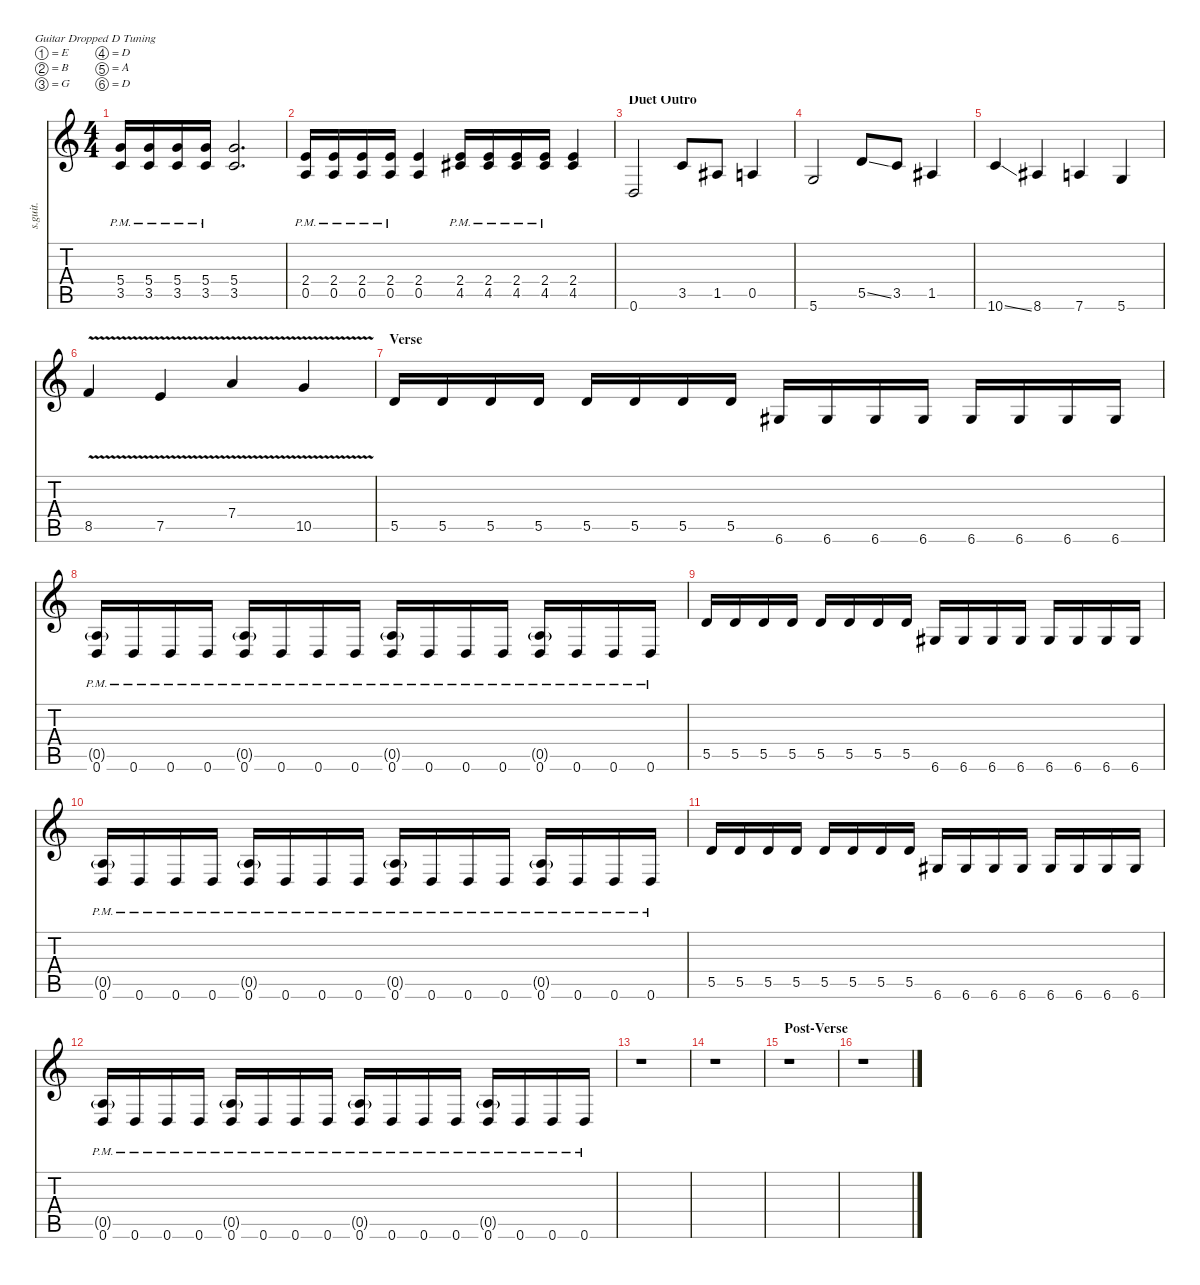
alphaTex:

\defaultSystemsLayout 4
\hideDynamics
\bracketExtendMode nobrackets
\track ("Harmonies/Fills II" "s.guit.") {instrument distortionguitar}
\staff {score tabs}
\tuning (E4 B3 G3 D3 A2 D2)
\ts (4 4)
\tempo (125 hide)
\clef g2
\ks c
(5.4{pm} 3.5{pm}).16{lyrics (0 "") lyrics (1 "") lyrics (2 "") lyrics (3 "") lyrics (4 "") dy f} (5.4{pm} 3.5{pm}).16{lyrics (0 "") lyrics (1 "") lyrics (2 "") lyrics (3 "") lyrics (4 "")} (5.4{pm} 3.5{pm}).16{lyrics (0 "") lyrics (1 "") lyrics (2 "") lyrics (3 "") lyrics (4 "")} (5.4{pm} 3.5{pm}).16{lyrics (0 "") lyrics (1 "") lyrics (2 "") lyrics (3 "") lyrics (4 "")} (5.4 3.5).2{d lyrics (0 "") lyrics (1 "") lyrics (2 "") lyrics (3 "") lyrics (4 "")} |
(2.4{pm} 0.5{pm}).16{lyrics (0 "") lyrics (1 "") lyrics (2 "") lyrics (3 "") lyrics (4 "")} (2.4{pm} 0.5{pm}).16{lyrics (0 "") lyrics (1 "") lyrics (2 "") lyrics (3 "") lyrics (4 "")} (2.4{pm} 0.5{pm}).16{lyrics (0 "") lyrics (1 "") lyrics (2 "") lyrics (3 "") lyrics (4 "")} (2.4{pm} 0.5{pm}).16{lyrics (0 "") lyrics (1 "") lyrics (2 "") lyrics (3 "") lyrics (4 "")} (2.4 0.5).4{lyrics (0 "") lyrics (1 "") lyrics (2 "") lyrics (3 "") lyrics (4 "")} (2.4{pm} 4.5{pm acc #}).16{lyrics (0 "") lyrics (1 "") lyrics (2 "") lyrics (3 "") lyrics (4 "")} (2.4{pm} 4.5{pm acc #}).16{lyrics (0 "") lyrics (1 "") lyrics (2 "") lyrics (3 "") lyrics (4 "")} (2.4{pm} 4.5{pm acc #}).16{lyrics (0 "") lyrics (1 "") lyrics (2 "") lyrics (3 "") lyrics (4 "")} (2.4{pm} 4.5{pm acc #}).16{lyrics (0 "") lyrics (1 "") lyrics (2 "") lyrics (3 "") lyrics (4 "")} (2.4 4.5{acc #}).4{lyrics (0 "") lyrics (1 "") lyrics (2 "") lyrics (3 "") lyrics (4 "")} |
\section ("" "Duet Outro")
0.6.2{lyrics (0 "") lyrics (1 "") lyrics (2 "") lyrics (3 "") lyrics (4 "")} 3.5.8{lyrics (0 "") lyrics (1 "") lyrics (2 "") lyrics (3 "") lyrics (4 "")} 1.5{acc #}.8{lyrics (0 "") lyrics (1 "") lyrics (2 "") lyrics (3 "") lyrics (4 "")} 0.5.4{lyrics (0 "") lyrics (1 "") lyrics (2 "") lyrics (3 "") lyrics (4 "")} |
5.6.2{lyrics (0 "") lyrics (1 "") lyrics (2 "") lyrics (3 "") lyrics (4 "")} 5.5{ss}.8{lyrics (0 "") lyrics (1 "") lyrics (2 "") lyrics (3 "") lyrics (4 "")} 3.5.8{lyrics (0 "") lyrics (1 "") lyrics (2 "") lyrics (3 "") lyrics (4 "")} 1.5{acc #}.4{lyrics (0 "") lyrics (1 "") lyrics (2 "") lyrics (3 "") lyrics (4 "")} |
10.6{ss}.4{lyrics (0 "") lyrics (1 "") lyrics (2 "") lyrics (3 "") lyrics (4 "")} 8.6{acc #}.4{lyrics (0 "") lyrics (1 "") lyrics (2 "") lyrics (3 "") lyrics (4 "")} 7.6.4{lyrics (0 "") lyrics (1 "") lyrics (2 "") lyrics (3 "") lyrics (4 "")} 5.6.4{lyrics (0 "") lyrics (1 "") lyrics (2 "") lyrics (3 "") lyrics (4 "")} |
8.5{v}.4{lyrics (0 "") lyrics (1 "") lyrics (2 "") lyrics (3 "") lyrics (4 "")} 7.5{v}.4{lyrics (0 "") lyrics (1 "") lyrics (2 "") lyrics (3 "") lyrics (4 "")} 7.4{v}.4{lyrics (0 "") lyrics (1 "") lyrics (2 "") lyrics (3 "") lyrics (4 "")} 10.5{v}.4{lyrics (0 "") lyrics (1 "") lyrics (2 "") lyrics (3 "") lyrics (4 "")} |
\section ("" "Verse")
5.5.16{lyrics (0 "") lyrics (1 "") lyrics (2 "") lyrics (3 "") lyrics (4 "")} 5.5.16{lyrics (0 "") lyrics (1 "") lyrics (2 "") lyrics (3 "") lyrics (4 "")} 5.5.16{lyrics (0 "") lyrics (1 "") lyrics (2 "") lyrics (3 "") lyrics (4 "")} 5.5.16{lyrics (0 "") lyrics (1 "") lyrics (2 "") lyrics (3 "") lyrics (4 "")} 5.5.16{lyrics (0 "") lyrics (1 "") lyrics (2 "") lyrics (3 "") lyrics (4 "")} 5.5.16{lyrics (0 "") lyrics (1 "") lyrics (2 "") lyrics (3 "") lyrics (4 "")} 5.5.16{lyrics (0 "") lyrics (1 "") lyrics (2 "") lyrics (3 "") lyrics (4 "")} 5.5.16{lyrics (0 "") lyrics (1 "") lyrics (2 "") lyrics (3 "") lyrics (4 "")} 6.6{acc #}.16{lyrics (0 "") lyrics (1 "") lyrics (2 "") lyrics (3 "") lyrics (4 "")} 6.6{acc #}.16{lyrics (0 "") lyrics (1 "") lyrics (2 "") lyrics (3 "") lyrics (4 "")} 6.6{acc #}.16{lyrics (0 "") lyrics (1 "") lyrics (2 "") lyrics (3 "") lyrics (4 "")} 6.6{acc #}.16{lyrics (0 "") lyrics (1 "") lyrics (2 "") lyrics (3 "") lyrics (4 "")} 6.6{acc #}.16{lyrics (0 "") lyrics (1 "") lyrics (2 "") lyrics (3 "") lyrics (4 "")} 6.6{acc #}.16{lyrics (0 "") lyrics (1 "") lyrics (2 "") lyrics (3 "") lyrics (4 "")} 6.6{acc #}.16{lyrics (0 "") lyrics (1 "") lyrics (2 "") lyrics (3 "") lyrics (4 "")} 6.6{acc #}.16{lyrics (0 "") lyrics (1 "") lyrics (2 "") lyrics (3 "") lyrics (4 "")} |
(0.5{g pm} 0.6{pm}).16{lyrics (0 "") lyrics (1 "") lyrics (2 "") lyrics (3 "") lyrics (4 "")} 0.6{pm}.16{lyrics (0 "") lyrics (1 "") lyrics (2 "") lyrics (3 "") lyrics (4 "")} 0.6{pm}.16{lyrics (0 "") lyrics (1 "") lyrics (2 "") lyrics (3 "") lyrics (4 "")} 0.6{pm}.16{lyrics (0 "") lyrics (1 "") lyrics (2 "") lyrics (3 "") lyrics (4 "")} (0.5{g pm} 0.6{pm}).16{lyrics (0 "") lyrics (1 "") lyrics (2 "") lyrics (3 "") lyrics (4 "")} 0.6{pm}.16{lyrics (0 "") lyrics (1 "") lyrics (2 "") lyrics (3 "") lyrics (4 "")} 0.6{pm}.16{lyrics (0 "") lyrics (1 "") lyrics (2 "") lyrics (3 "") lyrics (4 "")} 0.6{pm}.16{lyrics (0 "") lyrics (1 "") lyrics (2 "") lyrics (3 "") lyrics (4 "")} (0.5{g pm} 0.6{pm}).16{lyrics (0 "") lyrics (1 "") lyrics (2 "") lyrics (3 "") lyrics (4 "")} 0.6{pm}.16{lyrics (0 "") lyrics (1 "") lyrics (2 "") lyrics (3 "") lyrics (4 "")} 0.6{pm}.16{lyrics (0 "") lyrics (1 "") lyrics (2 "") lyrics (3 "") lyrics (4 "")} 0.6{pm}.16{lyrics (0 "") lyrics (1 "") lyrics (2 "") lyrics (3 "") lyrics (4 "")} (0.5{g pm} 0.6{pm}).16{lyrics (0 "") lyrics (1 "") lyrics (2 "") lyrics (3 "") lyrics (4 "")} 0.6{pm}.16{lyrics (0 "") lyrics (1 "") lyrics (2 "") lyrics (3 "") lyrics (4 "")} 0.6{pm}.16{lyrics (0 "") lyrics (1 "") lyrics (2 "") lyrics (3 "") lyrics (4 "")} 0.6{pm}.16{lyrics (0 "") lyrics (1 "") lyrics (2 "") lyrics (3 "") lyrics (4 "")} |
5.5.16{lyrics (0 "") lyrics (1 "") lyrics (2 "") lyrics (3 "") lyrics (4 "")} 5.5.16{lyrics (0 "") lyrics (1 "") lyrics (2 "") lyrics (3 "") lyrics (4 "")} 5.5.16{lyrics (0 "") lyrics (1 "") lyrics (2 "") lyrics (3 "") lyrics (4 "")} 5.5.16{lyrics (0 "") lyrics (1 "") lyrics (2 "") lyrics (3 "") lyrics (4 "")} 5.5.16{lyrics (0 "") lyrics (1 "") lyrics (2 "") lyrics (3 "") lyrics (4 "")} 5.5.16{lyrics (0 "") lyrics (1 "") lyrics (2 "") lyrics (3 "") lyrics (4 "")} 5.5.16{lyrics (0 "") lyrics (1 "") lyrics (2 "") lyrics (3 "") lyrics (4 "")} 5.5.16{lyrics (0 "") lyrics (1 "") lyrics (2 "") lyrics (3 "") lyrics (4 "")} 6.6{acc #}.16{lyrics (0 "") lyrics (1 "") lyrics (2 "") lyrics (3 "") lyrics (4 "")} 6.6{acc #}.16{lyrics (0 "") lyrics (1 "") lyrics (2 "") lyrics (3 "") lyrics (4 "")} 6.6{acc #}.16{lyrics (0 "") lyrics (1 "") lyrics (2 "") lyrics (3 "") lyrics (4 "")} 6.6{acc #}.16{lyrics (0 "") lyrics (1 "") lyrics (2 "") lyrics (3 "") lyrics (4 "")} 6.6{acc #}.16{lyrics (0 "") lyrics (1 "") lyrics (2 "") lyrics (3 "") lyrics (4 "")} 6.6{acc #}.16{lyrics (0 "") lyrics (1 "") lyrics (2 "") lyrics (3 "") lyrics (4 "")} 6.6{acc #}.16{lyrics (0 "") lyrics (1 "") lyrics (2 "") lyrics (3 "") lyrics (4 "")} 6.6{acc #}.16{lyrics (0 "") lyrics (1 "") lyrics (2 "") lyrics (3 "") lyrics (4 "")} |
(0.5{g pm} 0.6{pm}).16{lyrics (0 "") lyrics (1 "") lyrics (2 "") lyrics (3 "") lyrics (4 "")} 0.6{pm}.16{lyrics (0 "") lyrics (1 "") lyrics (2 "") lyrics (3 "") lyrics (4 "")} 0.6{pm}.16{lyrics (0 "") lyrics (1 "") lyrics (2 "") lyrics (3 "") lyrics (4 "")} 0.6{pm}.16{lyrics (0 "") lyrics (1 "") lyrics (2 "") lyrics (3 "") lyrics (4 "")} (0.5{g pm} 0.6{pm}).16{lyrics (0 "") lyrics (1 "") lyrics (2 "") lyrics (3 "") lyrics (4 "")} 0.6{pm}.16{lyrics (0 "") lyrics (1 "") lyrics (2 "") lyrics (3 "") lyrics (4 "")} 0.6{pm}.16{lyrics (0 "") lyrics (1 "") lyrics (2 "") lyrics (3 "") lyrics (4 "")} 0.6{pm}.16{lyrics (0 "") lyrics (1 "") lyrics (2 "") lyrics (3 "") lyrics (4 "")} (0.5{g pm} 0.6{pm}).16{lyrics (0 "") lyrics (1 "") lyrics (2 "") lyrics (3 "") lyrics (4 "")} 0.6{pm}.16{lyrics (0 "") lyrics (1 "") lyrics (2 "") lyrics (3 "") lyrics (4 "")} 0.6{pm}.16{lyrics (0 "") lyrics (1 "") lyrics (2 "") lyrics (3 "") lyrics (4 "")} 0.6{pm}.16{lyrics (0 "") lyrics (1 "") lyrics (2 "") lyrics (3 "") lyrics (4 "")} (0.5{g pm} 0.6{pm}).16{lyrics (0 "") lyrics (1 "") lyrics (2 "") lyrics (3 "") lyrics (4 "")} 0.6{pm}.16{lyrics (0 "") lyrics (1 "") lyrics (2 "") lyrics (3 "") lyrics (4 "")} 0.6{pm}.16{lyrics (0 "") lyrics (1 "") lyrics (2 "") lyrics (3 "") lyrics (4 "")} 0.6{pm}.16{lyrics (0 "") lyrics (1 "") lyrics (2 "") lyrics (3 "") lyrics (4 "")} |
5.5.16{lyrics (0 "") lyrics (1 "") lyrics (2 "") lyrics (3 "") lyrics (4 "")} 5.5.16{lyrics (0 "") lyrics (1 "") lyrics (2 "") lyrics (3 "") lyrics (4 "")} 5.5.16{lyrics (0 "") lyrics (1 "") lyrics (2 "") lyrics (3 "") lyrics (4 "")} 5.5.16{lyrics (0 "") lyrics (1 "") lyrics (2 "") lyrics (3 "") lyrics (4 "")} 5.5.16{lyrics (0 "") lyrics (1 "") lyrics (2 "") lyrics (3 "") lyrics (4 "")} 5.5.16{lyrics (0 "") lyrics (1 "") lyrics (2 "") lyrics (3 "") lyrics (4 "")} 5.5.16{lyrics (0 "") lyrics (1 "") lyrics (2 "") lyrics (3 "") lyrics (4 "")} 5.5.16{lyrics (0 "") lyrics (1 "") lyrics (2 "") lyrics (3 "") lyrics (4 "")} 6.6{acc #}.16{lyrics (0 "") lyrics (1 "") lyrics (2 "") lyrics (3 "") lyrics (4 "")} 6.6{acc #}.16{lyrics (0 "") lyrics (1 "") lyrics (2 "") lyrics (3 "") lyrics (4 "")} 6.6{acc #}.16{lyrics (0 "") lyrics (1 "") lyrics (2 "") lyrics (3 "") lyrics (4 "")} 6.6{acc #}.16{lyrics (0 "") lyrics (1 "") lyrics (2 "") lyrics (3 "") lyrics (4 "")} 6.6{acc #}.16{lyrics (0 "") lyrics (1 "") lyrics (2 "") lyrics (3 "") lyrics (4 "")} 6.6{acc #}.16{lyrics (0 "") lyrics (1 "") lyrics (2 "") lyrics (3 "") lyrics (4 "")} 6.6{acc #}.16{lyrics (0 "") lyrics (1 "") lyrics (2 "") lyrics (3 "") lyrics (4 "")} 6.6{acc #}.16{lyrics (0 "") lyrics (1 "") lyrics (2 "") lyrics (3 "") lyrics (4 "")} |
(0.5{g pm} 0.6{pm}).16{lyrics (0 "") lyrics (1 "") lyrics (2 "") lyrics (3 "") lyrics (4 "")} 0.6{pm}.16{lyrics (0 "") lyrics (1 "") lyrics (2 "") lyrics (3 "") lyrics (4 "")} 0.6{pm}.16{lyrics (0 "") lyrics (1 "") lyrics (2 "") lyrics (3 "") lyrics (4 "")} 0.6{pm}.16{lyrics (0 "") lyrics (1 "") lyrics (2 "") lyrics (3 "") lyrics (4 "")} (0.5{g pm} 0.6{pm}).16{lyrics (0 "") lyrics (1 "") lyrics (2 "") lyrics (3 "") lyrics (4 "")} 0.6{pm}.16{lyrics (0 "") lyrics (1 "") lyrics (2 "") lyrics (3 "") lyrics (4 "")} 0.6{pm}.16{lyrics (0 "") lyrics (1 "") lyrics (2 "") lyrics (3 "") lyrics (4 "")} 0.6{pm}.16{lyrics (0 "") lyrics (1 "") lyrics (2 "") lyrics (3 "") lyrics (4 "")} (0.5{g pm} 0.6{pm}).16{lyrics (0 "") lyrics (1 "") lyrics (2 "") lyrics (3 "") lyrics (4 "")} 0.6{pm}.16{lyrics (0 "") lyrics (1 "") lyrics (2 "") lyrics (3 "") lyrics (4 "")} 0.6{pm}.16{lyrics (0 "") lyrics (1 "") lyrics (2 "") lyrics (3 "") lyrics (4 "")} 0.6{pm}.16{lyrics (0 "") lyrics (1 "") lyrics (2 "") lyrics (3 "") lyrics (4 "")} (0.5{g pm} 0.6{pm}).16{lyrics (0 "") lyrics (1 "") lyrics (2 "") lyrics (3 "") lyrics (4 "")} 0.6{pm}.16{lyrics (0 "") lyrics (1 "") lyrics (2 "") lyrics (3 "") lyrics (4 "")} 0.6{pm}.16{lyrics (0 "") lyrics (1 "") lyrics (2 "") lyrics (3 "") lyrics (4 "")} 0.6{pm}.16{lyrics (0 "") lyrics (1 "") lyrics (2 "") lyrics (3 "") lyrics (4 "")} |
r.1 |
r.1 |
\section ("" "Post-Verse")
r.1 |
r.1
